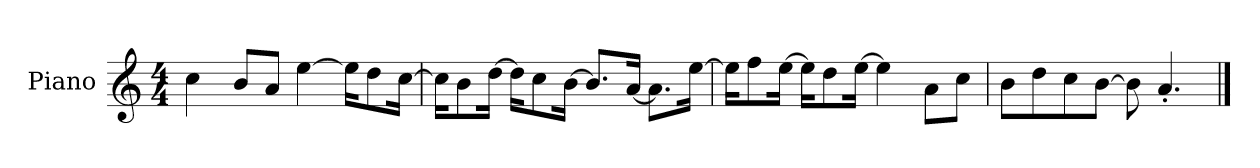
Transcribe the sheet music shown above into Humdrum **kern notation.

**kern
*part1
*staff1
*I"Piano
*I'P-no
*clefG2
*k[]
*M4/4
*MM90
=1
4cc\
8b/L
8a/J
[4ee\
16ee\KL]
8dd\
[16cc\Jk
=2
16cc\KL]
8b\
[16dd\Jk
16dd\KL]
8cc\
[16b\Jk
8.b/L]
[16a/Jk
8.a\L]
[16ee\Jk
=3
16ee\KL]
8ff\
[16ee\Jk
16ee\KL]
8dd\
[16ee\Jk
4ee\]
8a\L
8cc\J
=4
8b\L
8dd\
8cc\
[8b\J
8b\]
4.a'/
==
*-
